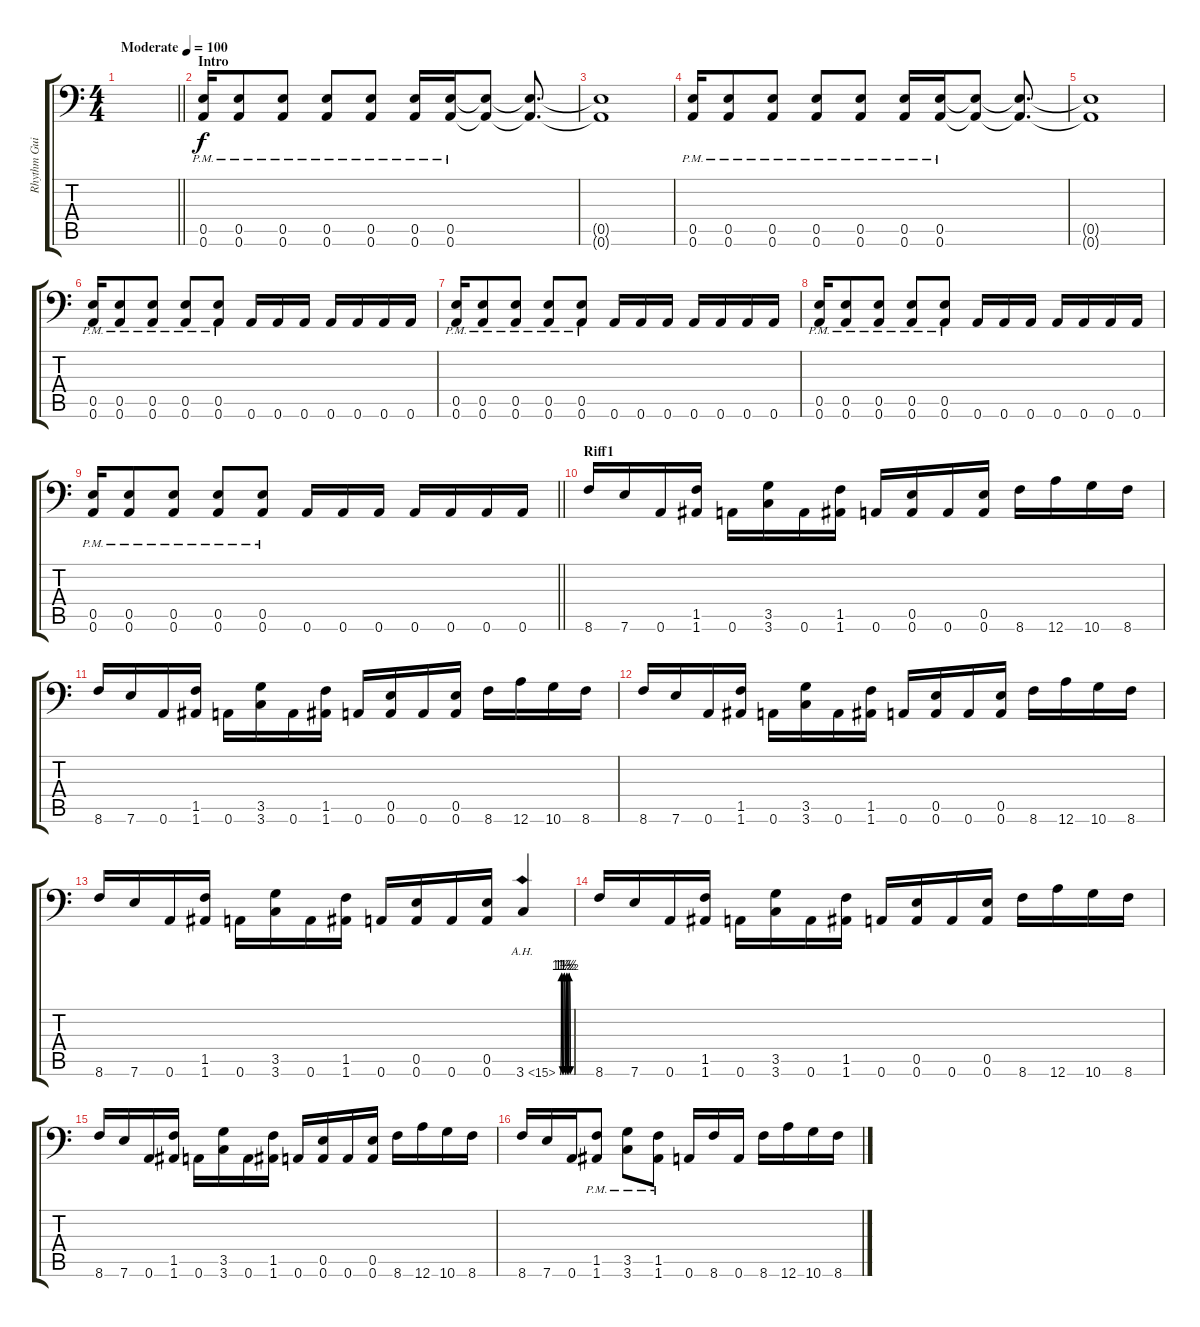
\track ("Rhythm Guitar" "Rhythm Gui") {instrument distortionguitar}
\staff {score tabs}
\tuning (B3 Gb3 D3 A2 E2 A1) {hide}
\ts (4 4)
\tempo (100 "Moderate")
\clef f4
\barLineRight lightlight
\ks c
|
\section ("" "Intro")
(0.5{pm} 0.6{pm}).16 (0.5{pm} 0.6{pm}).8 (0.5{pm} 0.6{pm}).8 (0.5{pm} 0.6{pm}).8 (0.5{pm} 0.6{pm}).8 (0.5{pm} 0.6{pm}).16 (0.5{pm} 0.6{pm}).16 (0.5{t} 0.6{t}).8 (0.5{t} 0.6{t}).8{d} |
(0.5{t} 0.6{t}).1 |
(0.5{pm} 0.6{pm}).16 (0.5{pm} 0.6{pm}).8 (0.5{pm} 0.6{pm}).8 (0.5{pm} 0.6{pm}).8 (0.5{pm} 0.6{pm}).8 (0.5{pm} 0.6{pm}).16 (0.5{pm} 0.6{pm}).16 (0.5{t} 0.6{t}).8 (0.5{t} 0.6{t}).8{d} |
(0.5{t} 0.6{t}).1 |
(0.5{pm} 0.6{pm}).16 (0.5{pm} 0.6{pm}).8 (0.5{pm} 0.6{pm}).8 (0.5{pm} 0.6{pm}).8 (0.5{pm} 0.6{pm}).8 0.6.16 0.6.16 0.6.16 0.6.16 0.6.16 0.6.16 0.6.16 |
(0.5{pm} 0.6{pm}).16 (0.5{pm} 0.6{pm}).8 (0.5{pm} 0.6{pm}).8 (0.5{pm} 0.6{pm}).8 (0.5{pm} 0.6{pm}).8 0.6.16 0.6.16 0.6.16 0.6.16 0.6.16 0.6.16 0.6.16 |
(0.5{pm} 0.6{pm}).16 (0.5{pm} 0.6{pm}).8 (0.5{pm} 0.6{pm}).8 (0.5{pm} 0.6{pm}).8 (0.5{pm} 0.6{pm}).8 0.6.16 0.6.16 0.6.16 0.6.16 0.6.16 0.6.16 0.6.16 |
\barLineRight lightlight
(0.5{pm} 0.6{pm}).16 (0.5{pm} 0.6{pm}).8 (0.5{pm} 0.6{pm}).8 (0.5{pm} 0.6{pm}).8 (0.5{pm} 0.6{pm}).8 0.6.16 0.6.16 0.6.16 0.6.16 0.6.16 0.6.16 0.6.16 |
\section ("" "Riff1")
8.6.16 7.6.16 0.6.16 (1.5 1.6).16 0.6.16 (3.5 3.6).16 0.6.16 (1.5 1.6).16 0.6.16 (0.5 0.6).16 0.6.16 (0.5 0.6).16 8.6.16 12.6.16 10.6.16 8.6.16 |
8.6.16 7.6.16 0.6.16 (1.5 1.6).16 0.6.16 (3.5 3.6).16 0.6.16 (1.5 1.6).16 0.6.16 (0.5 0.6).16 0.6.16 (0.5 0.6).16 8.6.16 12.6.16 10.6.16 8.6.16 |
8.6.16 7.6.16 0.6.16 (1.5 1.6).16 0.6.16 (3.5 3.6).16 0.6.16 (1.5 1.6).16 0.6.16 (0.5 0.6).16 0.6.16 (0.5 0.6).16 8.6.16 12.6.16 10.6.16 8.6.16 |
8.6.16 7.6.16 0.6.16 (1.5 1.6).16 0.6.16 (3.5 3.6).16 0.6.16 (1.5 1.6).16 0.6.16 (0.5 0.6).16 0.6.16 (0.5 0.6).16 3.6{be (custom 0 0 8 6 15 0 23 6 31 0 39 6 45 0 52 6 60 0) ah 12}.4 |
8.6.16 7.6.16 0.6.16 (1.5 1.6).16 0.6.16 (3.5 3.6).16 0.6.16 (1.5 1.6).16 0.6.16 (0.5 0.6).16 0.6.16 (0.5 0.6).16 8.6.16 12.6.16 10.6.16 8.6.16 |
8.6.16 7.6.16 0.6.16 (1.5 1.6).16 0.6.16 (3.5 3.6).16 0.6.16 (1.5 1.6).16 0.6.16 (0.5 0.6).16 0.6.16 (0.5 0.6).16 8.6.16 12.6.16 10.6.16 8.6.16 |
8.6.16 7.6.16 0.6.16 (1.5{pm} 1.6{pm}).8 (3.5{pm} 3.6{pm}).8 (1.5{pm} 1.6{pm}).8 0.6.16 8.6.16 0.6.16 8.6.16 12.6.16 10.6.16 8.6.16
